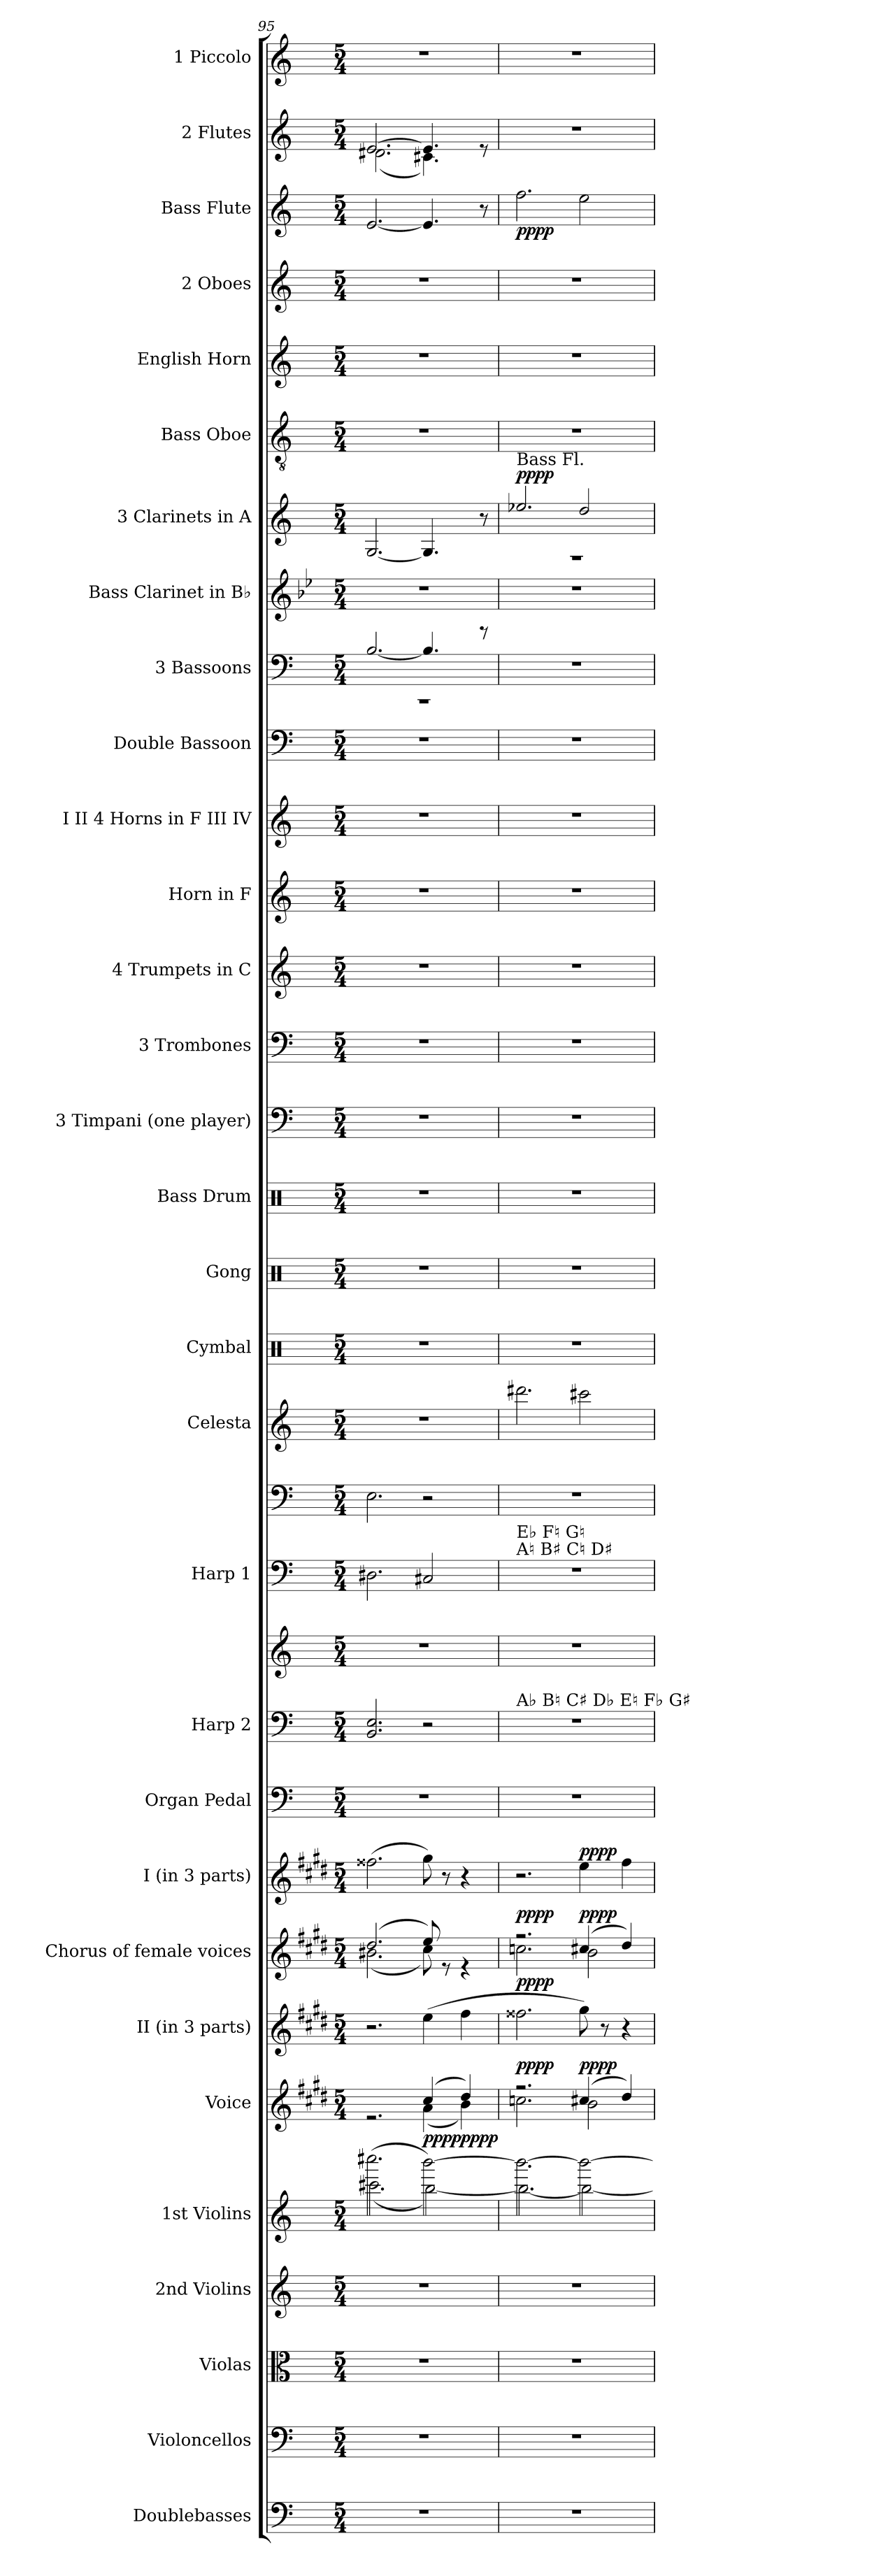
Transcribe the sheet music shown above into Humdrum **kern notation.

**kern	**kern	**kern	**kern	**kern	**dynam	**kern	**dynam	**kern	**dynam	**kern	**dynam	**kern	**dynam	**kern	**kern	**kern	**kern	**kern	**kern	**kern	**kern	**kern	**kern	**kern	**kern	**kern	**kern	**kern	**kern	**kern	**kern	**dynam	**kern	**kern	**kern	**kern	**dynam	**kern	**kern
*part31	*part30	*part29	*part28	*part27	*part27	*part26	*part26	*part25	*part25	*part24	*part24	*part23	*part23	*part22	*part21	*part21	*part20	*part20	*part19	*part18	*part17	*part16	*part15	*part14	*part13	*part12	*part11	*part10	*part9	*part8	*part7	*part7	*part6	*part5	*part4	*part3	*part3	*part2	*part1
*staff33	*staff32	*staff31	*staff30	*staff29	*staff29	*staff28	*staff28	*staff27	*staff27	*staff26	*staff26	*staff25	*staff25	*staff24	*staff23	*staff22	*staff21	*staff20	*staff19	*staff18	*staff17	*staff16	*staff15	*staff14	*staff13	*staff12	*staff11	*staff10	*staff9	*staff8	*staff7	*staff7	*staff6	*staff5	*staff4	*staff3	*staff3	*staff2	*staff1
*I"Doublebasses	*I"Violoncellos	*I"Violas	*I"2nd Violins	*I"1st Violins	*	*I"Voice	*	*I"II (in 3 parts)	*	*I"Chorus of female voices	*	*I"I (in 3 parts)	*	*I"Organ Pedal	*I"Harp 2	*	*I"Harp 1	*	*I"Celesta	*I"Cymbal	*I"Gong	*I"Bass Drum	*I"3 Timpani (one player)	*I"3 Trombones	*I"4 Trumpets in C	*I"Horn in F	*I"I  II 4 Horns in F                 III  IV	*I"Double Bassoon	*I"3 Bassoons	*I"Bass Clarinet in B♭	*I"3 Clarinets in A	*	*I"Bass Oboe	*I"English Horn	*I"2 Oboes	*I"Bass Flute	*	*I"2 Flutes	*I"1 Piccolo
*I'Db.	*I'Vc.	*I'Vas.	*	*I'Vns.	*	*	*	*	*	*I'Ch	*	*	*	*I'Org. Ped.	*	*	*	*	*I'Cel.	*I'Cym.	*I'Go.	*I'B. Dr.	*I'Timp.	*I'Trb.	*I'Trp.	*I'Hn	*I'Hrn.	*I'Dbn.	*I'Bn.	*I'Bcl.	*I'Cl.	*	*I'Bass Ob.	*I'E. H.	*I'Ob.	*I'Bass Fl.	*	*I'Fl.	*I'Picc.
*clefF4	*clefF4	*clefC3	*clefG2	*clefG2	*	*clefG2	*	*clefG2	*	*clefG2	*	*clefG2	*	*clefF4	*clefF4	*clefG2	*clefF4	*clefF4	*clefG2	*clefX	*clefX	*clefX	*clefF4	*clefF4	*clefG2	*clefG2	*clefG2	*clefF4	*clefF4	*clefG2	*clefG2	*	*clefGv2	*clefG2	*clefG2	*clefG2	*	*clefG2	*clefG2
*ITrd7c12	*	*	*	*	*	*	*	*	*	*	*	*	*	*	*	*	*	*	*ITrd-7c-12	*	*	*	*	*	*	*ITrd4c7	*ITrd4c7	*ITrd7c12	*	*ITrd8c14	*ITrd2c3	*	*	*ITrd4c7	*	*ITrd3c5	*	*	*ITrd-7c-12
*k[]	*k[]	*k[]	*k[]	*k[]	*	*k[f#c#g#d#]	*	*k[f#c#g#d#]	*	*k[f#c#g#d#]	*	*k[f#c#g#d#]	*	*k[]	*k[]	*k[]	*k[]	*k[]	*k[]	*k[]	*k[]	*k[]	*k[]	*k[]	*k[]	*k[b-]	*k[b-]	*k[]	*k[]	*k[b-e-]	*k[f#c#g#]	*	*k[]	*k[b-]	*k[]	*k[f#]	*	*k[]	*k[]
*M5/4	*M5/4	*M5/4	*M5/4	*M5/4	*	*M5/4	*	*M5/4	*	*M5/4	*	*M5/4	*	*M5/4	*M5/4	*M5/4	*M5/4	*M5/4	*M5/4	*M5/4	*M5/4	*M5/4	*M5/4	*M5/4	*M5/4	*M5/4	*M5/4	*M5/4	*M5/4	*M5/4	*M5/4	*	*M5/4	*M5/4	*M5/4	*M5/4	*	*M5/4	*M5/4
=95	=95	=95	=95	=95	=95	=95	=95	=95	=95	=95	=95	=95	=95	=95	=95	=95	=95	=95	=95	=95	=95	=95	=95	=95	=95	=95	=95	=95	=95	=95	=95	=95	=95	=95	=95	=95	=95	=95	=95
*	*	*	*	*^	*	*^	*	*	*	*^	*	*	*	*	*	*	*	*	*	*	*	*	*	*	*	*	*	*	*^	*	*	*	*	*	*	*	*	*^	*
4%5r	4%5r	4%5r	4%5r	(>2.cccc#X\	(2.ccc#X\	.	2.re	2.ryy	.	2.r	.	(2.dd#/	(2.b#X\	.	(2.ff##X\	.	4%5r	2.BB/ 2.E/	4%5r	2.D#X\	2.E\	4%5r	4%5r	4%5r	4%5r	4%5r	4%5r	4%5r	4%5r	4%5r	4%5r	4%5rCC	[2.B!/	4%5r	[2.E/	.	4%5r	4%5r	4%5r	[2.B/	.	[2.e/	(2.d#X\	4%5r
!	!	!	!	!	!	!LO:DY:a	!	!	!	!	!	!	!	!	!	!	!	!	!	!	!	!	!	!	!	!	!	!	!	!	!	!	!	!	!	!	!	!	!	!	!	!	!	!
!	!	!	!	!	!	!LO:DY:n=1:a	!	!	!	!	!	!	!	!	!	!	!	!	!	!	!	!	!	!	!	!	!	!	!	!	!	!	!	!	!	!	!	!	!	!	!	!	!	!
.	.	.	.	[2bbb\)	[2bb\)	pppp pppp	(4cc#/	(4a\	.	(4ee\	.	8ee/)	8cc#\)	.	8gg#\)	.	.	2r	.	2C#X/	2r	.	.	.	.	.	.	.	.	.	.	.	4.B!/]	.	4.E/]	.	.	.	.	4.B/]	.	4.e/]	4.c#X\)	.
.	.	.	.	.	.	.	.	.	.	.	.	8re	4.ryy	.	8r	.	.	.	.	.	.	.	.	.	.	.	.	.	.	.	.	.	.	.	.	.	.	.	.	.	.	.	.	.
.	.	.	.	.	.	.	4dd#/)	4b\)	.	4ff#\	.	4re	.	.	4r	.	.	.	.	.	.	.	.	.	.	.	.	.	.	.	.	.	.	.	.	.	.	.	.	.	.	.	.	.
.	.	.	.	.	.	.	.	.	.	.	.	.	.	.	.	.	.	.	.	.	.	.	.	.	.	.	.	.	.	.	.	.	8rg	.	8r	.	.	.	.	8r	.	8re	8ryy	.
=96	=96	=96	=96	=96	=96	=96	=96	=96	=96	=96	=96	=96	=96	=96	=96	=96	=96	=96	=96	=96	=96	=96	=96	=96	=96	=96	=96	=96	=96	=96	=96	=96	=96	=96	=96	=96	=96	=96	=96	=96	=96	=96	=96	=96
*	*	*	*	*	*	*	*	*	*	*	*	*	*	*	*	*	*	*	*	*	*	*	*	*	*	*	*	*	*	*	*	*	*	*	*^	*	*	*	*	*	*	*	*	*
!	!	!	!	!	!	!	!	!	!	!	!	!	!	!	!	!	!	!	!	!	!	!	!	!	!	!	!	!	!	!	!	!	!	!	!LO:TX:a:t=Bass Fl.	!	!	!	!	!	!	!	!	!	!
!	!	!	!	!	!	!	!	!	!	!	!	!	!	!	!	!	!	!	!	!LO:TX:a:t=A♮ B♯ C♮ D♯	!	!	!	!	!	!	!	!	!	!	!	!	!	!	!	!	!	!	!	!	!	!	!	!	!
!	!	!	!	!	!	!	!	!	!	!	!	!	!	!	!	!	!	!	!	!LO:TX:a:t=E♭ F♮ G♮	!	!	!	!	!	!	!	!	!	!	!	!	!	!	!	!	!	!	!	!	!	!	!	!	!
!	!	!	!	!	!	!	!	!	!	!	!	!	!	!	!	!	!	!LO:TX:a:t=A♭ B♮ C♯ D♭ E♮ F♭ G♯	!	!	!	!	!	!	!	!	!	!	!	!	!	!	!	!	!	!	!	!	!	!	!	!	!	!	!
!	!	!	!	!	!	!	!	!	!LO:DY:a	!	!LO:DY:a	!	!	!LO:DY:a	!	!	!	!	!	!	!	!	!	!	!	!	!	!	!	!	!	!	!	!	!	!	!LO:DY:a	!	!	!	!	!LO:DY:b	!	!	!
*	*	*	*	*	*	*	*	*	*	*	*	*	*	*	*	*	*	*	*	*	*	*	*	*	*	*	*	*	*	*	*	*v	*v	*	*	*	*	*	*	*	*	*	*v	*v	*
4%5r	4%5r	4%5r	4%5r	2.bbb\_	2.bb\_	.	2.r	2.ccn\	pppp	2.ff##X\	pppp	2.r	2.ccn\	pppp	2.r	.	4%5r	4%5r	4%5r	4%5r	4%5r	2.dddd#X\	4%5r	4%5r	4%5r	4%5r	4%5r	4%5r	4%5r	4%5r	4%5r	4%5r	4%5r	4%5rF	2.ccn!/	pppp	4%5r	4%5r	4%5r	2.cc\	pppp	4%5r	4%5r
!	!	!	!	!	!	!	!	!	!LO:DY:a	!	!	!	!	!LO:DY:a	!	!LO:DY:a	!	!	!	!	!	!	!	!	!	!	!	!	!	!	!	!	!	!	!	!	!	!	!	!	!	!	!
.	.	.	.	2bbb\_	2bb\_	.	(4cc#X/	2b\	pppp	8gg#\)	.	(4cc#X/	2b\	pppp	4ee\	pppp	.	.	.	.	.	2cccc#X\	.	.	.	.	.	.	.	.	.	.	.	.	2b!/	.	.	.	.	2b\	.	.	.
.	.	.	.	.	.	.	.	.	.	8r	.	.	.	.	.	.	.	.	.	.	.	.	.	.	.	.	.	.	.	.	.	.	.	.	.	.	.	.	.	.	.	.	.
.	.	.	.	.	.	.	4dd#/)	.	.	4r	.	4dd#/)	.	.	4ff#\	.	.	.	.	.	.	.	.	.	.	.	.	.	.	.	.	.	.	.	.	.	.	.	.	.	.	.	.
*	*	*	*	*v	*v	*	*	*	*	*	*	*v	*v	*	*	*	*	*	*	*	*	*	*	*	*	*	*	*	*	*	*	*	*	*v	*v	*	*	*	*	*	*	*	*
*	*	*	*	*	*	*v	*v	*	*	*	*	*	*	*	*	*	*	*	*	*	*	*	*	*	*	*	*	*	*	*	*	*	*	*	*	*	*	*	*	*
=	=	=	=	=	=	=	=	=	=	=	=	=	=	=	=	=	=	=	=	=	=	=	=	=	=	=	=	=	=	=	=	=	=	=	=	=	=	=	=
*-	*-	*-	*-	*-	*-	*-	*-	*-	*-	*-	*-	*-	*-	*-	*-	*-	*-	*-	*-	*-	*-	*-	*-	*-	*-	*-	*-	*-	*-	*-	*-	*-	*-	*-	*-	*-	*-	*-	*-
